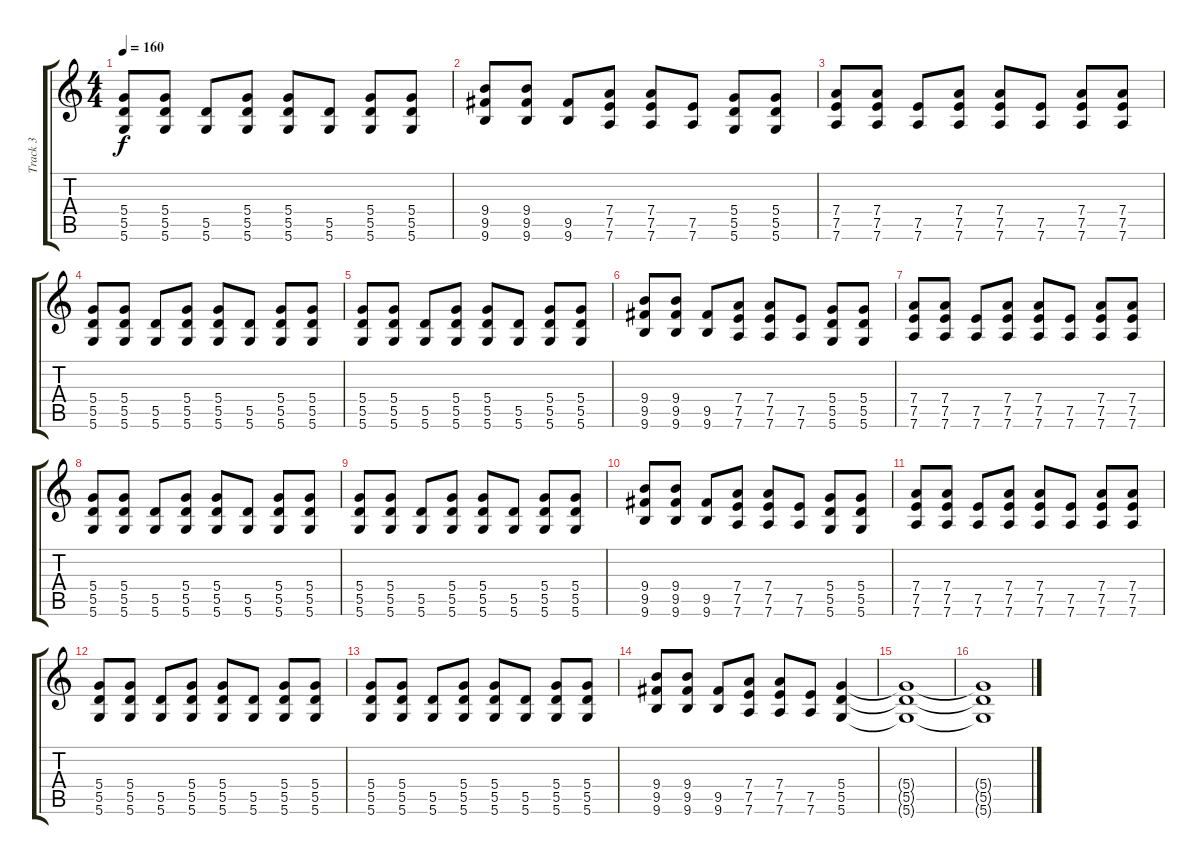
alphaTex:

\track ("Track 3" "Track 3") {instrument distortionguitar}
\staff {score tabs}
\tuning (E4 B3 G3 D3 A2 D2) {hide}
\ts (4 4)
\tempo 160
\clef g2
\ks c
(5.4 5.5 5.6).8{dy f} (5.4 5.5 5.6).8 (5.5 5.6).8 (5.4 5.5 5.6).8 (5.4 5.5 5.6).8 (5.5 5.6).8 (5.4 5.5 5.6).8 (5.4 5.5 5.6).8 |
(9.4 9.5 9.6).8 (9.4 9.5 9.6).8 (9.5 9.6).8 (7.4 7.5 7.6).8 (7.4 7.5 7.6).8 (7.5 7.6).8 (5.4 5.5 5.6).8 (5.4 5.5 5.6).8 |
(7.4 7.5 7.6).8 (7.4 7.5 7.6).8 (7.5 7.6).8 (7.4 7.5 7.6).8 (7.4 7.5 7.6).8 (7.5 7.6).8 (7.4 7.5 7.6).8 (7.4 7.5 7.6).8 |
(5.4 5.5 5.6).8 (5.4 5.5 5.6).8 (5.5 5.6).8 (5.4 5.5 5.6).8 (5.4 5.5 5.6).8 (5.5 5.6).8 (5.4 5.5 5.6).8 (5.4 5.5 5.6).8 |
(5.4 5.5 5.6).8 (5.4 5.5 5.6).8 (5.5 5.6).8 (5.4 5.5 5.6).8 (5.4 5.5 5.6).8 (5.5 5.6).8 (5.4 5.5 5.6).8 (5.4 5.5 5.6).8 |
(9.4 9.5 9.6).8 (9.4 9.5 9.6).8 (9.5 9.6).8 (7.4 7.5 7.6).8 (7.4 7.5 7.6).8 (7.5 7.6).8 (5.4 5.5 5.6).8 (5.4 5.5 5.6).8 |
(7.4 7.5 7.6).8 (7.4 7.5 7.6).8 (7.5 7.6).8 (7.4 7.5 7.6).8 (7.4 7.5 7.6).8 (7.5 7.6).8 (7.4 7.5 7.6).8 (7.4 7.5 7.6).8 |
(5.4 5.5 5.6).8 (5.4 5.5 5.6).8 (5.5 5.6).8 (5.4 5.5 5.6).8 (5.4 5.5 5.6).8 (5.5 5.6).8 (5.4 5.5 5.6).8 (5.4 5.5 5.6).8 |
(5.4 5.5 5.6).8 (5.4 5.5 5.6).8 (5.5 5.6).8 (5.4 5.5 5.6).8 (5.4 5.5 5.6).8 (5.5 5.6).8 (5.4 5.5 5.6).8 (5.4 5.5 5.6).8 |
(9.4 9.5 9.6).8 (9.4 9.5 9.6).8 (9.5 9.6).8 (7.4 7.5 7.6).8 (7.4 7.5 7.6).8 (7.5 7.6).8 (5.4 5.5 5.6).8 (5.4 5.5 5.6).8 |
(7.4 7.5 7.6).8 (7.4 7.5 7.6).8 (7.5 7.6).8 (7.4 7.5 7.6).8 (7.4 7.5 7.6).8 (7.5 7.6).8 (7.4 7.5 7.6).8 (7.4 7.5 7.6).8 |
(5.4 5.5 5.6).8 (5.4 5.5 5.6).8 (5.5 5.6).8 (5.4 5.5 5.6).8 (5.4 5.5 5.6).8 (5.5 5.6).8 (5.4 5.5 5.6).8 (5.4 5.5 5.6).8 |
(5.4 5.5 5.6).8 (5.4 5.5 5.6).8 (5.5 5.6).8 (5.4 5.5 5.6).8 (5.4 5.5 5.6).8 (5.5 5.6).8 (5.4 5.5 5.6).8 (5.4 5.5 5.6).8 |
(9.4 9.5 9.6).8 (9.4 9.5 9.6).8 (9.5 9.6).8 (7.4 7.5 7.6).8 (7.4 7.5 7.6).8 (7.5 7.6).8 (5.4 5.5 5.6).4 |
(5.4{t} 5.5{t} 5.6{t}).1 |
(5.4{t} 5.5{t} 5.6{t}).1
